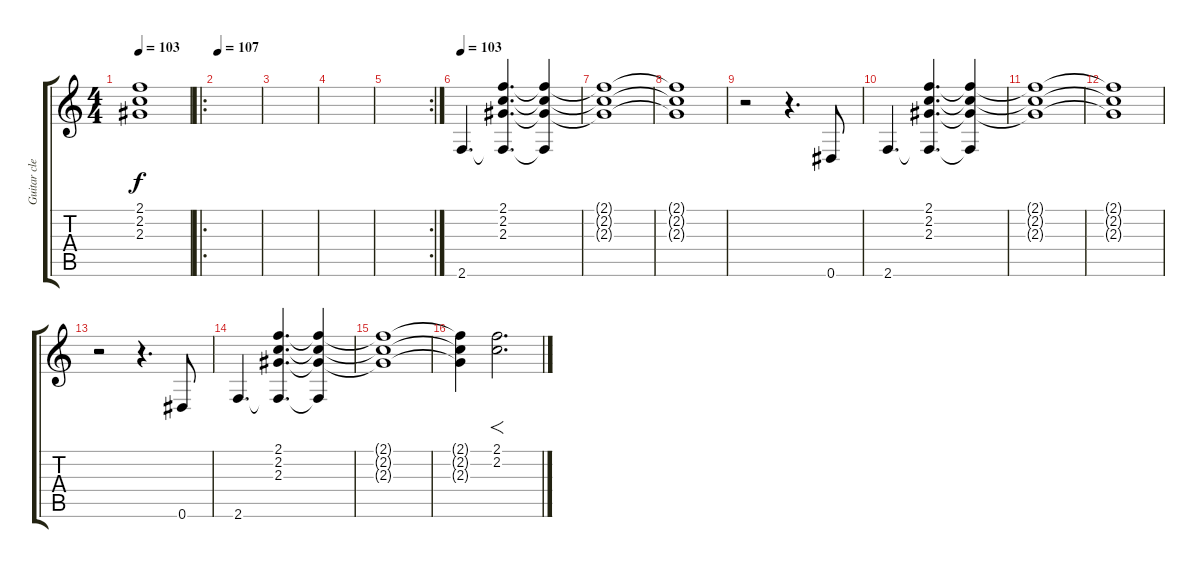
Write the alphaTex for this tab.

\track ("Guitar clean" "Guitar cle") {instrument electricguitarclean}
\staff {score tabs}
\tuning (Eb4 Bb3 Gb3 Db3 Ab2 Eb2) {hide}
\ts (4 4)
\tempo 103
\clef g2
\ks c
(2.1{t} 2.2{t} 2.3{t}).1{dy f} |
\ro
\tempo 107
|
|
|
\rc 2
|
\tempo 103
2.6.4{d} (2.1 2.2 2.3 2.6{t}).4{d} (2.1{t} 2.2{t} 2.3{t} 2.6{t}).4 |
(2.1{t} 2.2{t} 2.3{t}).1 |
(2.1{t} 2.2{t} 2.3{t}).1 |
r.2 r.4{d} 0.6.8 |
2.6.4{d} (2.1 2.2 2.3 2.6{t}).4{d} (2.1{t} 2.2{t} 2.3{t} 2.6{t}).4 |
(2.1{t} 2.2{t} 2.3{t}).1 |
(2.1{t} 2.2{t} 2.3{t}).1 |
r.2 r.4{d} 0.6.8 |
2.6.4{d} (2.1 2.2 2.3 2.6{t}).4{d} (2.1{t} 2.2{t} 2.3{t} 2.6{t}).4 |
(2.1{t} 2.2{t} 2.3{t}).1 |
(2.1{t} 2.2{t} 2.3{t}).4 (2.1 2.2).2{f d}
